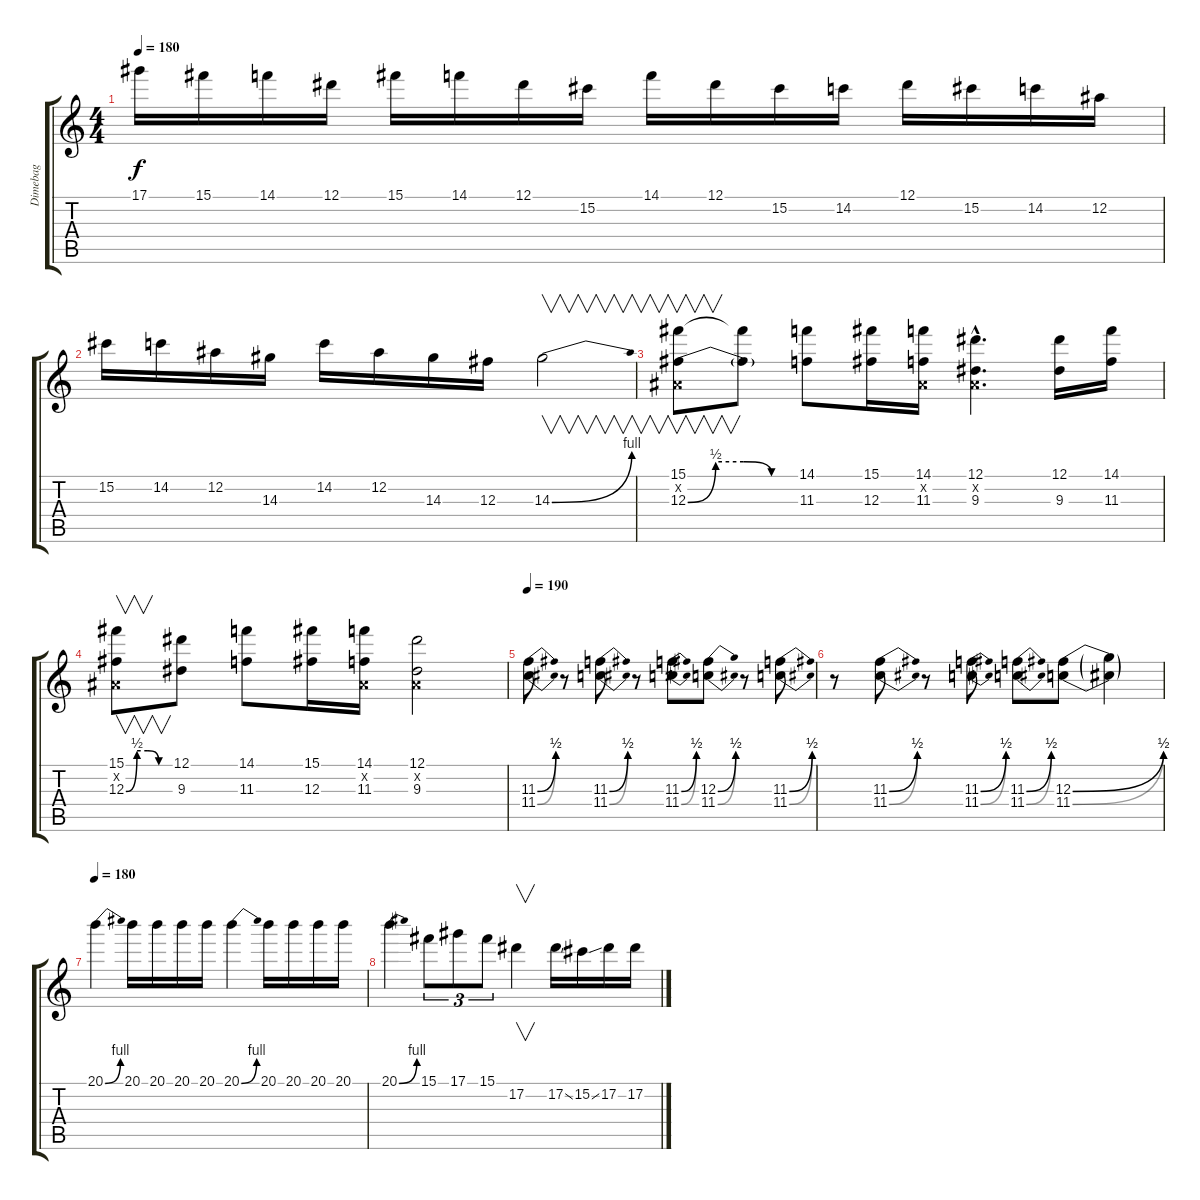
\track ("Dimebag" "Dimebag") {instrument distortionguitar}
\staff {score tabs}
\tuning (Eb4 Bb3 Gb3 Db3 Ab2 Eb2) {hide}
\ts (4 4)
\tempo 180
\clef g2
\ks c
17.1.16{dy f} 15.1.16 14.1.16 12.1.16 15.1.16 14.1.16 12.1.16 15.2.16 14.1.16 12.1.16 15.2.16 14.2.16 12.1.16 15.2.16 14.2.16 12.2.16 |
15.2.16 14.2.16 12.2.16 14.3.16 14.2.16 12.2.16 14.3.16 12.3.16 14.3{be (bend 0 0 60 4)}.2{v} |
(15.1 0.2{x} 12.3{be (custom 0 0 15 2 30 2 45 0 60 0)}).8{v} (15.1{t} 12.3{t}).8 (14.1 11.3).8 (15.1 12.3).16 (14.1 0.2{x} 11.3).16 (12.1{hac} 0.2{hac x} 9.3{hac}).4{d} (12.1 9.3).16 (14.1 11.3).16 |
(15.1 0.2{x} 12.3{be (custom 0 0 15 2 30 2 45 0 60 0)}).8{v} (12.1 9.3).8 (14.1 11.3).8 (15.1 12.3).16 (14.1 0.2{x} 11.3).16 (12.1 0.2{x} 9.3).2 |
\tempo 190
(11.3{be (bend 0 0 60 2)} 11.4{be (bend 0 0 60 2)}).8 r.8 (11.3{be (bend 0 0 60 2)} 11.4{be (bend 0 0 60 2)}).8 r.8 (11.3{be (bend 0 0 60 2)} 11.4{be (bend 0 0 60 2)}).8 (12.3{be (bend 0 0 60 2)} 11.4{be (bend 0 0 60 2)}).8 r.8 (11.3{be (bend 0 0 60 2)} 11.4{be (bend 0 0 60 2)}).8 |
r.8 (11.3{be (bend 0 0 60 2)} 11.4{be (bend 0 0 60 2)}).8 r.8 (11.3{be (bend 0 0 60 2)} 11.4{be (bend 0 0 60 2)}).8 (11.3{be (bend 0 0 60 2)} 11.4{be (bend 0 0 60 2)}).8 (12.3{be (bend 0 0 60 2)} 11.4{be (bend 0 0 60 2)}).8 (12.3{t} 11.4{t}).4 |
\tempo 180
20.1{be (bend 0 0 60 4)}.4 20.1.16 20.1.16 20.1.16 20.1.16 20.1{be (bend 0 0 60 4)}.4 20.1.16 20.1.16 20.1.16 20.1.16 |
20.1{be (bend 0 0 60 4)}.4 15.1.8{tu (3 2)} 17.1.8{tu (3 2)} 15.1.8{tu (3 2)} 17.2.4{v} 17.2{ss}.16 15.2{ss}.16 17.2.16 17.2.16
